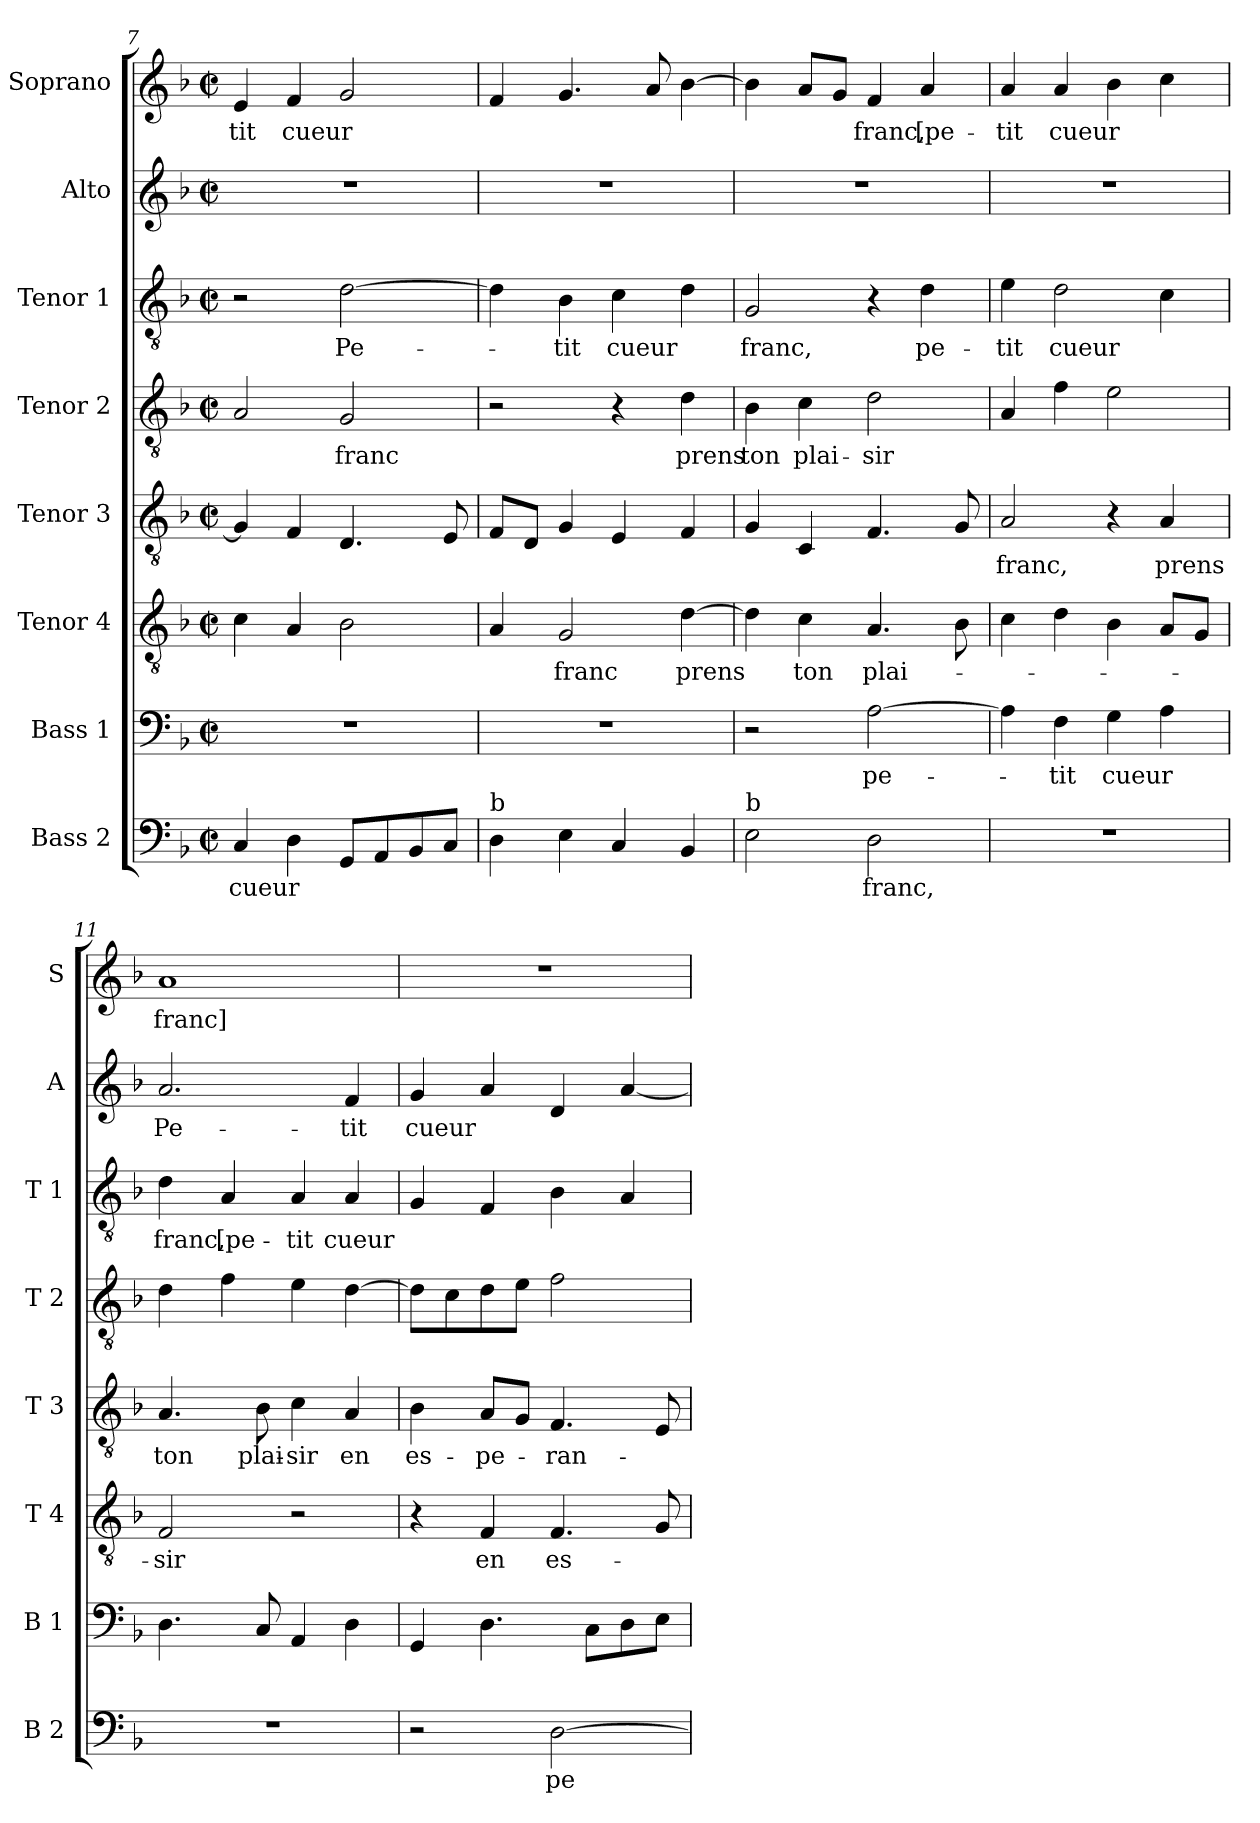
**kern	**text	**kern	**text	**kern	**text	**kern	**text	**kern	**text	**kern	**text	**kern	**text	**kern	**text
*part8	*part8	*part7	*part7	*part6	*part6	*part5	*part5	*part4	*part4	*part3	*part3	*part2	*part2	*part1	*part1
*staff8	*staff8	*staff7	*staff7	*staff6	*staff6	*staff5	*staff5	*staff4	*staff4	*staff3	*staff3	*staff2	*staff2	*staff1	*staff1
*I"Bass 2	*	*I"Bass 1	*	*I"Tenor 4	*	*I"Tenor 3	*	*I"Tenor 2	*	*I"Tenor 1	*	*I"Alto	*	*I"Soprano	*
*I'B 2	*	*I'B 1	*	*I'T 4	*	*I'T 3	*	*I'T 2	*	*I'T 1	*	*I'A	*	*I'S	*
*clefF4	*	*clefF4	*	*clefGv2	*	*clefGv2	*	*clefGv2	*	*clefGv2	*	*clefG2	*	*clefG2	*
*k[b-]	*	*k[b-]	*	*k[b-]	*	*k[b-]	*	*k[b-]	*	*k[b-]	*	*k[b-]	*	*k[b-]	*
*F:	*	*F:	*	*F:	*	*F:	*	*F:	*	*F:	*	*F:	*	*F:	*
*M2/2	*	*M2/2	*	*M2/2	*	*M2/2	*	*M2/2	*	*M2/2	*	*M2/2	*	*M2/2	*
*met(c|)	*	*met(c|)	*	*met(c|)	*	*met(c|)	*	*met(c|)	*	*met(c|)	*	*met(c|)	*	*met(c|)	*
=7	=7	=7	=7	=7	=7	=7	=7	=7	=7	=7	=7	=7	=7	=7	=7
4C/	cueur	1r	.	4c\	.	4G/]	.	2A/	.	2r	.	1r	.	4e/	-tit
4D\	.	.	.	4A/	.	4F/	.	.	.	.	.	.	.	4f/	cueur
8GG/L	.	.	.	2B-\	.	4.D/	.	2G/	franc	[2d\	Pe-	.	.	2g/	.
8AA/	.	.	.	.	.	.	.	.	.	.	.	.	.	.	.
8BB-/	.	.	.	.	.	.	.	.	.	.	.	.	.	.	.
8C/J	.	.	.	.	.	8E/	.	.	.	.	.	.	.	.	.
=8	=8	=8	=8	=8	=8	=8	=8	=8	=8	=8	=8	=8	=8	=8	=8
!LO:TX:a:t=b	!	!	!	!	!	!	!	!	!	!	!	!	!	!	!
4D\	.	1r	.	4A/	.	8F/L	.	2r	.	4d\]	.	1r	.	4f/	.
.	.	.	.	.	.	8D/J	.	.	.	.	.	.	.	.	.
4E\	.	.	.	2G/	franc	4G/	.	.	.	4B-\	-tit	.	.	4.g/	.
4C/	.	.	.	.	.	4E/	.	4r	.	4c\	cueur	.	.	.	.
.	.	.	.	.	.	.	.	.	.	.	.	.	.	8a/	.
4BB-/	.	.	.	[4d\	prens	4F/	.	4d\	prens	4d\	.	.	.	[4b-\	.
=9	=9	=9	=9	=9	=9	=9	=9	=9	=9	=9	=9	=9	=9	=9	=9
!LO:TX:a:t=b	!	!	!	!	!	!	!	!	!	!	!	!	!	!	!
2E\	.	2r	.	4d\]	.	4G/	.	4B-\	ton	2G/	franc,	1r	.	4b-\]	.
.	.	.	.	4c\	ton	4C/	.	4c\	plai-	.	.	.	.	8a/L	.
.	.	.	.	.	.	.	.	.	.	.	.	.	.	8g/J	.
2D\	franc,	[2A\	pe-	4.A/	plai-	4.F/	.	2d\	-sir	4r	.	.	.	4f/	franc,
.	.	.	.	.	.	.	.	.	.	4d\	pe-	.	.	4a/	[pe-
.	.	.	.	8B-\	.	8G/	.	.	.	.	.	.	.	.	.
=10	=10	=10	=10	=10	=10	=10	=10	=10	=10	=10	=10	=10	=10	=10	=10
1r	.	4A\]	.	4c\	.	2A/	franc,	4A/	.	4e\	-tit	1r	.	4a/	-tit
.	.	4F\	-tit	4d\	.	.	.	4f\	.	2d\	cueur	.	.	4a/	cueur
.	.	4G\	cueur	4B-\	.	4r	.	2e\	.	.	.	.	.	4b-\	.
.	.	4A\	.	8A/L	.	4A/	prens	.	.	4c\	.	.	.	4cc\	.
.	.	.	.	8G/J	.	.	.	.	.	.	.	.	.	.	.
=11	=11	=11	=11	=11	=11	=11	=11	=11	=11	=11	=11	=11	=11	=11	=11
1r	.	4.D\	.	2F/	-sir	4.A/	ton	4d\	.	4d\	franc,	2.a/	Pe-	1a	franc]
.	.	.	.	.	.	.	.	4f\	.	4A/	[pe-	.	.	.	.
.	.	8C/	.	.	.	8B-\	plai-	.	.	.	.	.	.	.	.
.	.	4AA/	.	2r	.	4c\	-sir	4e\	.	4A/	-tit	.	.	.	.
.	.	4D\	.	.	.	4A/	en	[4d\	.	4A/	cueur	4f/	-tit	.	.
!!LO:PB:g=z
=12	=12	=12	=12	=12	=12	=12	=12	=12	=12	=12	=12	=12	=12	=12	=12
2r	.	4GG/	.	4r	.	4B-\	es-	8d\L]	.	4G/	.	4g/	cueur	1r	.
.	.	.	.	.	.	.	.	8c\	.	.	.	.	.	.	.
.	.	4.D\	.	4F/	en	8A/L	-pe-	8d\	.	4F/	.	4a/	.	.	.
.	.	.	.	.	.	8G/J	.	8e\J	.	.	.	.	.	.	.
[2D\	pe	.	.	4.F/	es-	4.F/	-ran-	2f\	.	4B-\	.	4d/	.	.	.
.	.	8C\L	.	.	.	.	.	.	.	.	.	.	.	.	.
.	.	8D\	.	.	.	.	.	.	.	4A/	.	[4a/	.	.	.
.	.	8E\J	.	8G/	.	8E/	.	.	.	.	.	.	.	.	.
=	=	=	=	=	=	=	=	=	=	=	=	=	=	=	=
*-	*-	*-	*-	*-	*-	*-	*-	*-	*-	*-	*-	*-	*-	*-	*-
